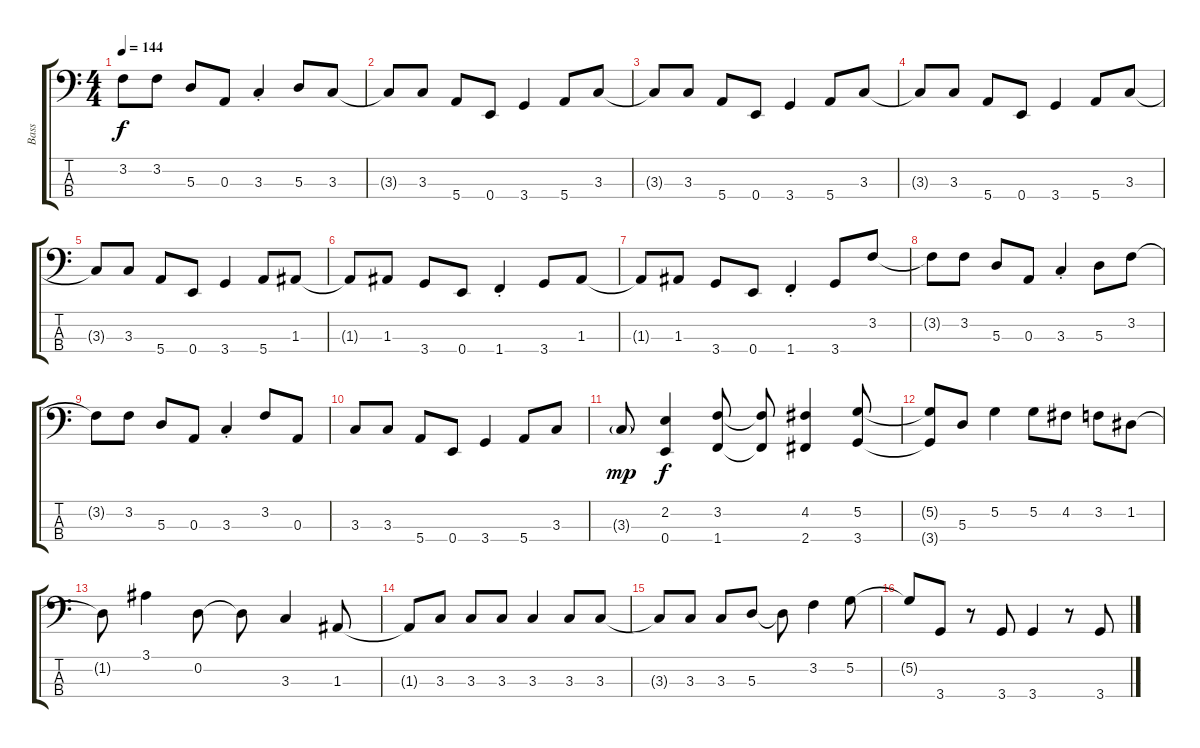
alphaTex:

\track ("Bass" "Bass") {instrument electricbasspick}
\staff {score tabs}
\tuning (G2 D2 A1 E1) {hide}
\ts (4 4)
\tempo 144
\clef f4
\ks c
3.2{t}.8{dy f} 3.2.8 5.3.8 0.3.8 3.3{st}.4 5.3.8 3.3.8 |
3.3{t}.8 3.3.8 5.4.8 0.4.8 3.4.4 5.4.8 3.3.8 |
3.3{t}.8 3.3.8 5.4.8 0.4.8 3.4.4 5.4.8 3.3.8 |
3.3{t}.8 3.3.8 5.4.8 0.4.8 3.4.4 5.4.8 3.3.8 |
3.3{t}.8 3.3.8 5.4.8 0.4.8 3.4.4 5.4.8 1.3.8 |
1.3{t}.8 1.3.8 3.4.8 0.4.8 1.4{st}.4 3.4.8 1.3.8 |
1.3{t}.8 1.3.8 3.4.8 0.4.8 1.4{st}.4 3.4.8 3.2.8 |
3.2{t}.8 3.2.8 5.3.8 0.3.8 3.3{st}.4 5.3.8 3.2.8 |
3.2{t}.8 3.2.8 5.3.8 0.3.8 3.3{st}.4 3.2.8 0.3.8 |
3.3.8 3.3.8 5.4.8 0.4.8 3.4.4 5.4.8 3.3.8 |
3.3{g}.8{dy mp} (2.2 0.4).4{dy f} (3.2 1.4).8 (3.2{t} 1.4{t}).8 (4.2 2.4).4 (5.2 3.4).8 |
(5.2{t} 3.4{t}).8 5.3.8 5.2.4 5.2.8 4.2.8 3.2.8 1.2.8 |
1.2{t}.8 3.1.4 0.2.8 0.2{t}.8 3.3.4 1.3.8 |
1.3{t}.8 3.3.8 3.3.8 3.3.8 3.3.4 3.3.8 3.3.8 |
3.3{t}.8 3.3.8 3.3.8 5.3.8 5.3{t}.8 3.2.4 5.2.8 |
5.2{t}.8 3.4.8 r.8 3.4.8 3.4.4 r.8 3.4.8
